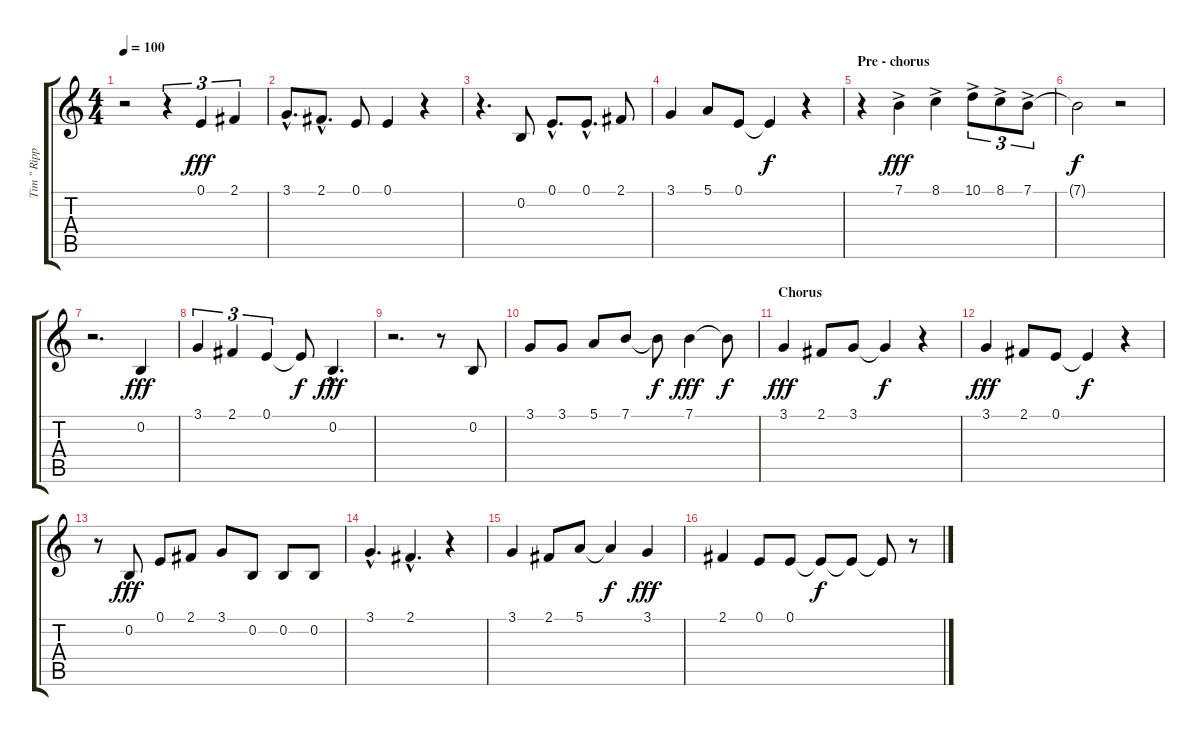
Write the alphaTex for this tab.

\track ("Tim \" Ripper \" Owen" "Tim \" Ripp") {instrument violin}
\staff {score tabs}
\tuning (E4 B3 G3 D3 A2 E2) {hide}
\ts (4 4)
\tempo 100
\clef g2
\ks c
r.2{dy f} r.4{tu (3 2)} 0.1.4{tu (3 2) dy fff} 2.1.4{tu (3 2)} |
3.1{hac}.8{d} 2.1{hac}.8{d} 0.1.8 0.1.4 r.4 |
r.4{d} 0.2.8 0.1{hac}.8{d} 0.1{hac}.8{d} 2.1.8 |
3.1.4 5.1.8 0.1.8 0.1{t}.4{dy f} r.4 |
\section ("" "Pre - chorus")
r.4 7.1{ac}.4{dy fff} 8.1{ac}.4 10.1{ac}.8{tu (3 2)} 8.1{ac}.8{tu (3 2)} 7.1{ac}.8{tu (3 2)} |
7.1{t}.2{dy f} r.2 |
r.2{d} 0.2.4{dy fff} |
3.1.4{tu (3 2)} 2.1.4{tu (3 2)} 0.1.4{tu (3 2)} 0.1{t}.8{dy f} 0.2{hac}.4{d dy fff} |
r.2{d} r.8 0.2.8 |
3.1.8 3.1.8 5.1.8 7.1.8 7.1{t}.8{dy f} 7.1.4{dy fff} 7.1{t}.8{dy f} |
\section ("" "Chorus")
3.1.4{dy fff} 2.1.8 3.1.8 3.1{t}.4{dy f} r.4 |
3.1.4{dy fff} 2.1.8 0.1.8 0.1{t}.4{dy f} r.4 |
r.8 0.2.8{dy fff} 0.1.8 2.1.8 3.1.8 0.2.8 0.2.8 0.2.8 |
3.1{hac}.4{d} 2.1{hac}.4{d} r.4 |
3.1.4 2.1.8 5.1.8 5.1{t}.4{dy f} 3.1.4{dy fff} |
2.1.4 0.1.8 0.1.8 0.1{t}.8{dy f} 0.1{t}.8 0.1{t}.8 r.8
